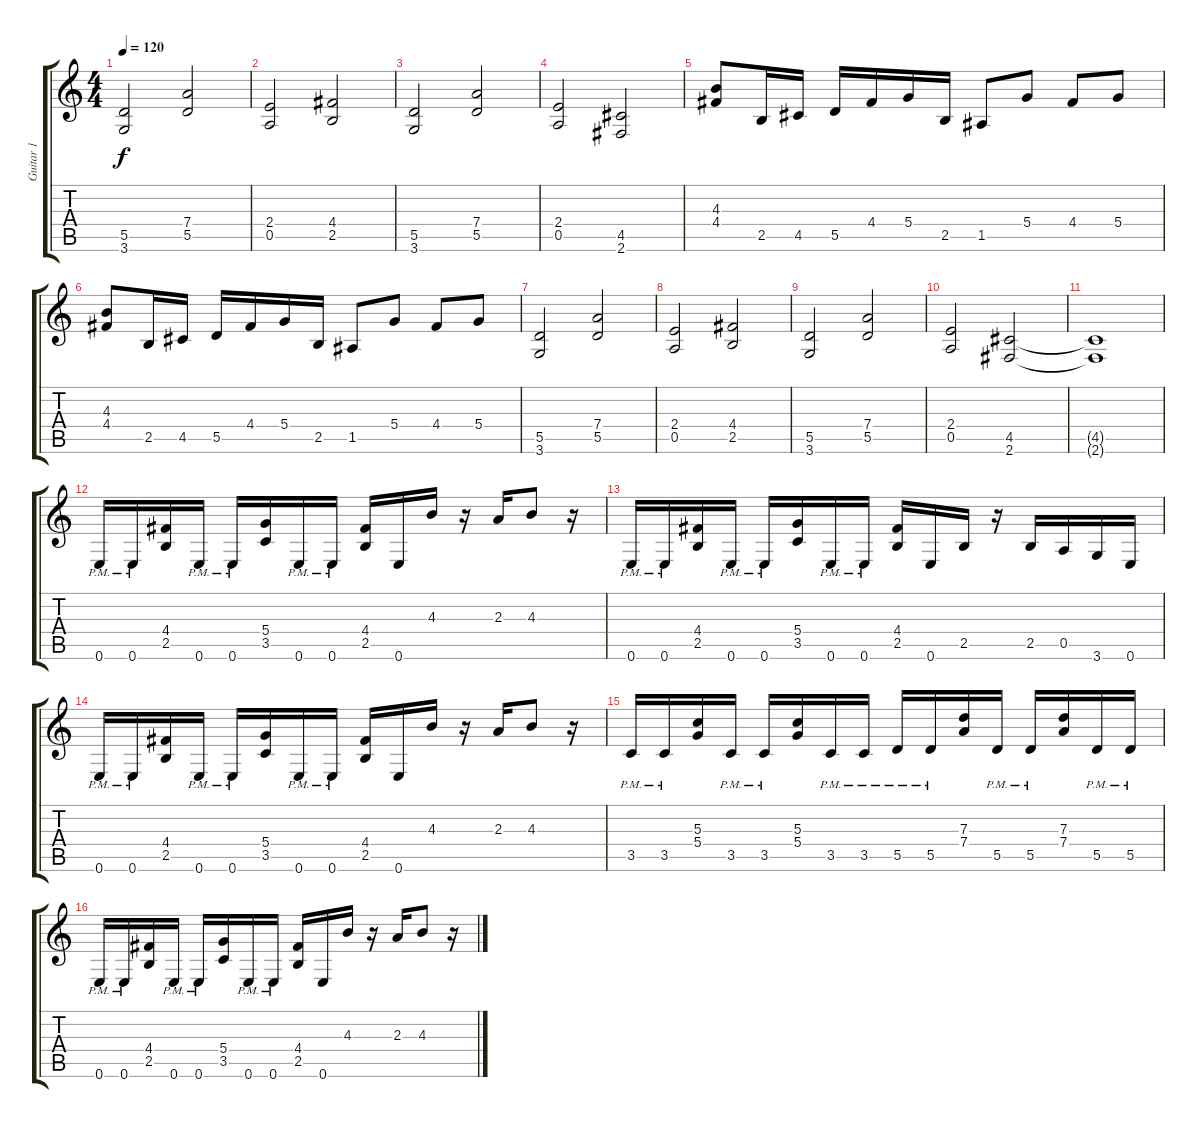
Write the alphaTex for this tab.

\track ("Guitar 1" "Guitar 1") {instrument distortionguitar}
\staff {score tabs}
\tuning (E4 B3 G3 D3 A2 E2) {hide}
\ts (4 4)
\tempo 120
\clef g2
\ks c
(5.5 3.6).2{dy f volume 12} (7.4 5.5).2 |
(2.4 0.5).2 (4.4 2.5).2 |
(5.5 3.6).2 (7.4 5.5).2 |
(2.4 0.5).2 (4.5 2.6).2 |
(4.3 4.4).8{volume 16} 2.5.16 4.5.16 5.5.16 4.4.16 5.4.16 2.5.16 1.5.8 5.4.8 4.4.8 5.4.8 |
(4.3 4.4).8 2.5.16 4.5.16 5.5.16 4.4.16 5.4.16 2.5.16 1.5.8 5.4.8 4.4.8 5.4.8 |
(5.5 3.6).2{volume 12} (7.4 5.5).2 |
(2.4 0.5).2 (4.4 2.5).2 |
(5.5 3.6).2 (7.4 5.5).2 |
(2.4 0.5).2 (4.5 2.6).2 |
(4.5{t} 2.6{t}).1 |
0.6{pm}.16 0.6{pm}.16 (4.4 2.5).16 0.6{pm}.16 0.6{pm}.16 (5.4 3.5).16 0.6{pm}.16 0.6{pm}.16 (4.4 2.5).16 0.6.16 4.3.16 r.16 2.3.16 4.3.8 r.16 |
0.6{pm}.16 0.6{pm}.16 (4.4 2.5).16 0.6{pm}.16 0.6{pm}.16 (5.4 3.5).16 0.6{pm}.16 0.6{pm}.16 (4.4 2.5).16 0.6.16 2.5.16 r.16 2.5.16 0.5.16 3.6.16 0.6.16 |
0.6{pm}.16 0.6{pm}.16 (4.4 2.5).16 0.6{pm}.16 0.6{pm}.16 (5.4 3.5).16 0.6{pm}.16 0.6{pm}.16 (4.4 2.5).16 0.6.16 4.3.16 r.16 2.3.16 4.3.8 r.16 |
3.5{pm}.16 3.5{pm}.16 (5.3 5.4).16 3.5{pm}.16 3.5{pm}.16 (5.3 5.4).16 3.5{pm}.16 3.5{pm}.16 5.5{pm}.16 5.5{pm}.16 (7.3 7.4).16 5.5{pm}.16 5.5{pm}.16 (7.3 7.4).16 5.5{pm}.16 5.5{pm}.16 |
0.6{pm}.16 0.6{pm}.16 (4.4 2.5).16 0.6{pm}.16 0.6{pm}.16 (5.4 3.5).16 0.6{pm}.16 0.6{pm}.16 (4.4 2.5).16 0.6.16 4.3.16 r.16 2.3.16 4.3.8 r.16
